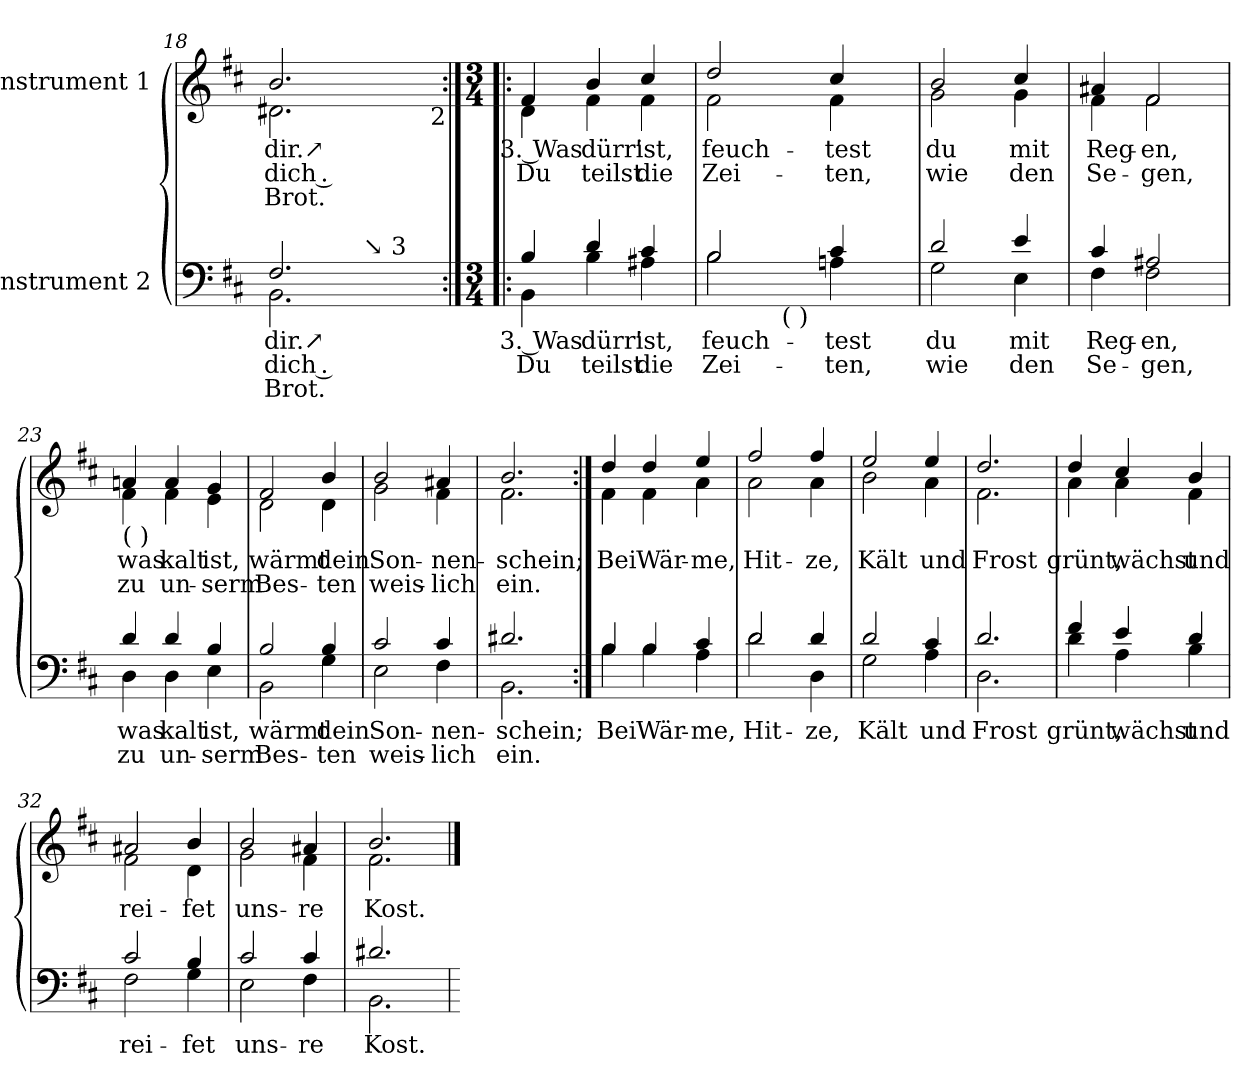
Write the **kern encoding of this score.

**kern	**text	**text	**text	**kern	**text	**text	**text
*part2	*part2	*part2	*part2	*part1	*part1	*part1	*part1
*staff2	*staff2	*staff2	*staff2	*staff1	*staff1	*staff1	*staff1
*I"Instrument 2	*	*	*	*I"Instrument 1	*	*	*
*clefF4	*	*	*	*clefG2	*	*	*
*k[f#c#]	*	*	*	*k[f#c#]	*	*	*
*D:	*	*	*	*D:	*	*	*
=18	=18	=18	=18	=18	=18	=18	=18
!	!LO:LY:a:cj	!LO:LY:a:cj	!LO:LY:a:cj	!	!LO:LY:b:cj	!LO:LY:b:cj	!LO:LY:b:cj
*^	*	*	*	*^	*	*	*
*	*^	*	*	*	*	*^	*	*	*
2.F#/	2.BB\	2ryy	dir.↗	dich .	Brot.	2.b/	2.d#X\	2ryy	dir.↗	dich .	Brot.
.	.	64ryy	.	.	.	.	.	8ryy	.	.	.
!	!	!LO:TX:a:t=↘ 3	!	!	!	!	!	!	!	!	!
.	.	8...ryy	.	.	.	.	.	.	.	.	.
.	.	.	.	.	.	.	.	16ryy	.	.	.
.	.	.	.	.	.	.	.	64ryy	.	.	.
!	!	!	!	!	!	!	!	!LO:TX:b:t=2	!	!	!
.	.	.	.	.	.	.	.	32.ryy	.	.	.
*v	*v	*v	*	*	*	*	*	*	*	*	*
*	*	*	*	*v	*v	*v	*	*	*
!!LO:LB:g=z
=19:|!|:	=19:|!|:	=19:|!|:	=19:|!|:	=19:|!|:	=19:|!|:	=19:|!|:	=19:|!|:
*M3/4	*	*	*	*M3/4	*	*	*
*^	*	*	*	*^	*	*	*
*	*^	*	*	*	*	*^	*	*	*
!	!	!	!LO:LY:a:rj	!LO:LY:a:cj	!	!	!	!	!LO:LY:b:rj	!LO:LY:b:cj	!
*	*v	*v	*	*	*	*	*	*	*	*	*
*	*	*	*	*	*	*v	*v	*	*	*
4B/	4BB\	3. Was	Du	.	4f#/	4d\	3. Was	Du	.
!	!	!LO:LY:a:cj	!LO:LY:a:cj	!	!	!	!LO:LY:b:cj	!LO:LY:b:cj	!
4d/	4B\	dürr'	teilst	.	4b/	4f#\	dürr'	teilst	.
!	!	!LO:LY:a:cj	!LO:LY:a:cj	!	!	!	!LO:LY:b:cj	!LO:LY:b:cj	!
4c#/	4A#X\	ist,	die	.	4cc#/	4f#\	ist,	die	.
=20	=20	=20	=20	=20	=20	=20	=20	=20	=20
!	!	!LO:LY:a:cj	!LO:LY:a:cj	!	!	!	!LO:LY:b:cj	!LO:LY:b:cj	!
*	*^	*	*	*	*	*	*	*	*
2B/	2B\	4ryy	feuch-	-Zei-	.	2dd/	2f#\	feuch-	-Zei-	.
.	.	32.ryy	.	.	.	.	.	.	.	.
!	!	!LO:TX:b:t=( )	!	!	!	!	!	!	!	!
.	.	4ryy	.	.	.	.	.	.	.	.
!	!	!	!LO:LY:a:rj	!LO:LY:a:cj	!	!	!	!LO:LY:b:rj	!LO:LY:b:cj	!
4c#/	4An\	.	-test	ten,	.	4cc#/	4f#\	-test	ten,	.
.	.	8ryy	.	.	.	.	.	.	.	.
.	.	16ryy	.	.	.	.	.	.	.	.
.	.	64ryy	.	.	.	.	.	.	.	.
=21	=21	=21	=21	=21	=21	=21	=21	=21	=21	=21
!	!	!	!LO:LY:a:cj	!LO:LY:a:cj	!	!	!	!LO:LY:b:cj	!LO:LY:b:cj	!
*	*v	*v	*	*	*	*	*	*	*	*
2d/	2G\	du	wie	.	2b/	2g\	du	wie	.
!	!	!LO:LY:a:cj	!LO:LY:a:cj	!	!	!	!LO:LY:b:cj	!LO:LY:b:cj	!
4e/	4E\	mit	den	.	4cc#/	4g\	mit	den	.
=22	=22	=22	=22	=22	=22	=22	=22	=22	=22
!	!	!LO:LY:a	!LO:LY:a	!	!	!	!LO:LY:b	!LO:LY:b	!
4c#/	4F#\	Reg-	-Se-	.	4a#X/	4f#\	Reg-	-Se-	.
!	!	!LO:LY:a:rj	!LO:LY:a:cj	!	!	!	!LO:LY:b:rj	!LO:LY:b:cj	!
2A#X/	2F#\	-en,	gen,	.	2f#/	2f#\	-en,	gen,	.
=23	=23	=23	=23	=23	=23	=23	=23	=23	=23
!	!	!	!	!	!LO:TX:b:t=( )	!	!	!	!
!	!	!LO:LY:a:cj	!LO:LY:a:cj	!	!	!	!LO:LY:b:cj	!LO:LY:b:cj	!
4d/	4D\	was	zu	.	4an/	4f#\	was	zu	.
!	!	!LO:LY:a:cj	!LO:LY:a	!	!	!	!LO:LY:b:cj	!LO:LY:b	!
4d/	4D\	kalt	un-	.	4a/	4f#\	kalt	un-	.
!	!	!LO:LY:a:cj	!LO:LY:a:cj	!	!	!	!LO:LY:b:cj	!LO:LY:b:cj	!
4B/	4E\	-ist,	serm	.	4g/	4e\	-ist,	serm	.
=24	=24	=24	=24	=24	=24	=24	=24	=24	=24
!	!	!LO:LY:a:cj	!LO:LY:a:cj	!	!	!	!LO:LY:b:cj	!LO:LY:b:cj	!
2B/	2BB\	wärmt	Bes-	.	2f#/	2d\	wärmt	Bes-	.
!	!	!LO:LY:a:cj	!LO:LY:a:cj	!	!	!	!LO:LY:b:cj	!LO:LY:b:cj	!
4B/	4G\	-dein	ten	.	4b/	4d\	-dein	ten	.
=25	=25	=25	=25	=25	=25	=25	=25	=25	=25
!	!	!LO:LY:a	!LO:LY:a:cj	!	!	!	!LO:LY:b	!LO:LY:b:cj	!
2c#/	2E\	Son-	-weis-	.	2b/	2g\	Son-	-weis-	.
!	!	!LO:LY:a:rj	!LO:LY:a:rj	!	!	!	!LO:LY:b:rj	!LO:LY:b:rj	!
4c#/	4F#\	-nen-	-lich	.	4a#X/	4f#\	-nen-	-lich	.
=26	=26	=26	=26	=26	=26	=26	=26	=26	=26
!	!	!LO:LY:a:cj	!LO:LY:a:cj	!	!	!	!LO:LY:b:cj	!LO:LY:b:cj	!
2.d#X/	2.BB\	schein;	ein.	.	2.b/	2.f#\	schein;	ein.	.
!!LO:LB:g=z	!!
=27:|!	=27:|!	=27:|!	=27:|!	=27:|!	=27:|!	=27:|!	=27:|!	=27:|!	=27:|!
!	!	!LO:LY:a:cj	!	!	!	!	!LO:LY:b:cj	!	!
4B/	4B\	Bei	.	.	4dd/	4f#\	Bei	.	.
!	!	!LO:LY:a:cj	!	!	!	!	!LO:LY:b:cj	!	!
4B/	4B\	Wär-	.	.	4dd/	4f#\	Wär-	.	.
!	!	!LO:LY:a:rj	!	!	!	!	!LO:LY:b:rj	!	!
4c#/	4A\	-me,	.	.	4ee/	4a\	-me,	.	.
=28	=28	=28	=28	=28	=28	=28	=28	=28	=28
!	!	!LO:LY:a:cj	!	!	!	!	!LO:LY:b:cj	!	!
2d/	2d\	Hit-	.	.	2ff#/	2a\	Hit-	.	.
!	!	!LO:LY:a:cj	!	!	!	!	!LO:LY:b:cj	!	!
4d/	4D\	-ze,	.	.	4ff#/	4a\	-ze,	.	.
=29	=29	=29	=29	=29	=29	=29	=29	=29	=29
!	!	!LO:LY:a:cj	!	!	!	!	!LO:LY:b:cj	!	!
2d/	2G\	Kält	.	.	2ee/	2b\	Kält	.	.
!	!	!LO:LY:a:cj	!	!	!	!	!LO:LY:b:cj	!	!
4c#/	4A\	und	.	.	4ee/	4a\	und	.	.
=30	=30	=30	=30	=30	=30	=30	=30	=30	=30
!	!	!LO:LY:a:cj	!	!	!	!	!LO:LY:b:cj	!	!
2.d/	2.D\	Frost	.	.	2.dd/	2.f#\	Frost	.	.
=31	=31	=31	=31	=31	=31	=31	=31	=31	=31
!	!	!LO:LY:a:cj	!	!	!	!	!LO:LY:b:cj	!	!
4f#/	4d\	grünt,	.	.	4dd/	4a\	grünt,	.	.
!	!	!LO:LY:a:cj	!	!	!	!	!LO:LY:b:cj	!	!
4e/	4A\	wächst	.	.	4cc#/	4a\	wächst	.	.
!	!	!LO:LY:a:cj	!	!	!	!	!LO:LY:b:cj	!	!
4d/	4B\	und	.	.	4b/	4f#\	und	.	.
=32	=32	=32	=32	=32	=32	=32	=32	=32	=32
!	!	!LO:LY:a:cj	!	!	!	!	!LO:LY:b:cj	!	!
2c#/	2F#\	rei-	.	.	2a#X/	2f#\	rei-	.	.
!	!	!LO:LY:a:cj	!	!	!	!	!LO:LY:b:cj	!	!
4B/	4G\	-fet	.	.	4b/	4d\	-fet	.	.
=33	=33	=33	=33	=33	=33	=33	=33	=33	=33
!	!	!LO:LY:a:cj	!	!	!	!	!LO:LY:b:cj	!	!
2c#/	2E\	uns-	.	.	2b/	2g\	uns-	.	.
!	!	!LO:LY:a:cj	!	!	!	!	!LO:LY:b:cj	!	!
4c#/	4F#\	-re	.	.	4a#X/	4f#\	-re	.	.
=34	=34	=34	=34	=34	=34	=34	=34	=34	=34
!	!	!LO:LY:a:cj	!	!	!	!	!LO:LY:b:cj	!	!
2.d#X/	2.BB\	Kost.	.	.	2.b/	2.f#\	Kost.	.	.
*v	*v	*	*	*	*	*	*	*	*
*	*	*	*	*v	*v	*	*	*
=	==	==	==	==	==	==	==
*-	*-	*-	*-	*-	*-	*-	*-
